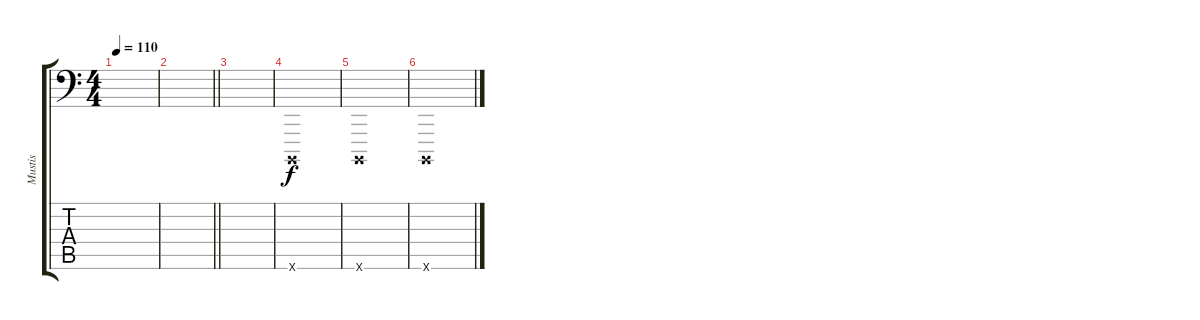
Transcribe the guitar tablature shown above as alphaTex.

\track ("Mustis" "Mustis") {instrument tinklebell}
\staff {score tabs}
\tuning (B2 G2 D2 A1 E1 B0) {hide}
\ts (4 4)
\tempo 110
\clef f4
\ks c
|
\barLineRight lightlight
|
|
0.6{x}.1 |
0.6{x}.1 |
0.6{x}.1
